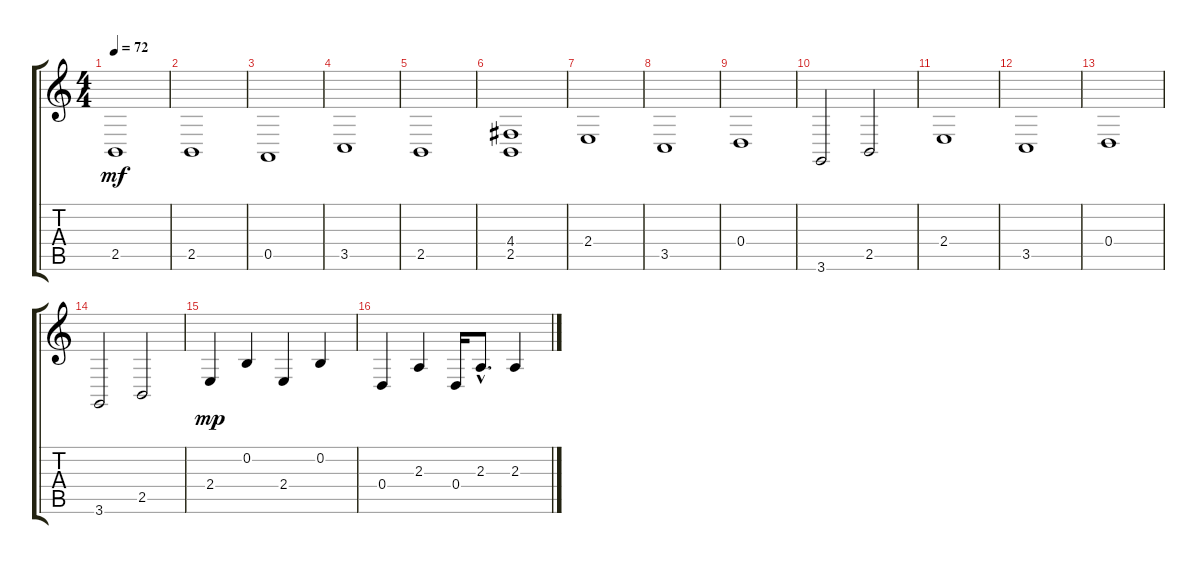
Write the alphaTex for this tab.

\track "" {instrument acousticgrandpiano}
\staff {score tabs}
\tuning (E4 B3 G3 D3 A2 E2) {hide}
\ts (4 4)
\tempo 72
\clef g2
\ks c
2.5.1{dy mf} |
2.5.1 |
0.5.1 |
3.5.1 |
2.5.1 |
(4.4 2.5).1 |
2.4.1 |
3.5.1 |
0.4.1 |
3.6.2 2.5.2 |
2.4.1 |
3.5.1 |
0.4.1 |
3.6.2 2.5.2 |
2.4.4{dy mp} 0.2.4 2.4.4 0.2.4 |
0.4.4 2.3.4 0.4.16 2.3{hac}.8{d} 2.3.4
